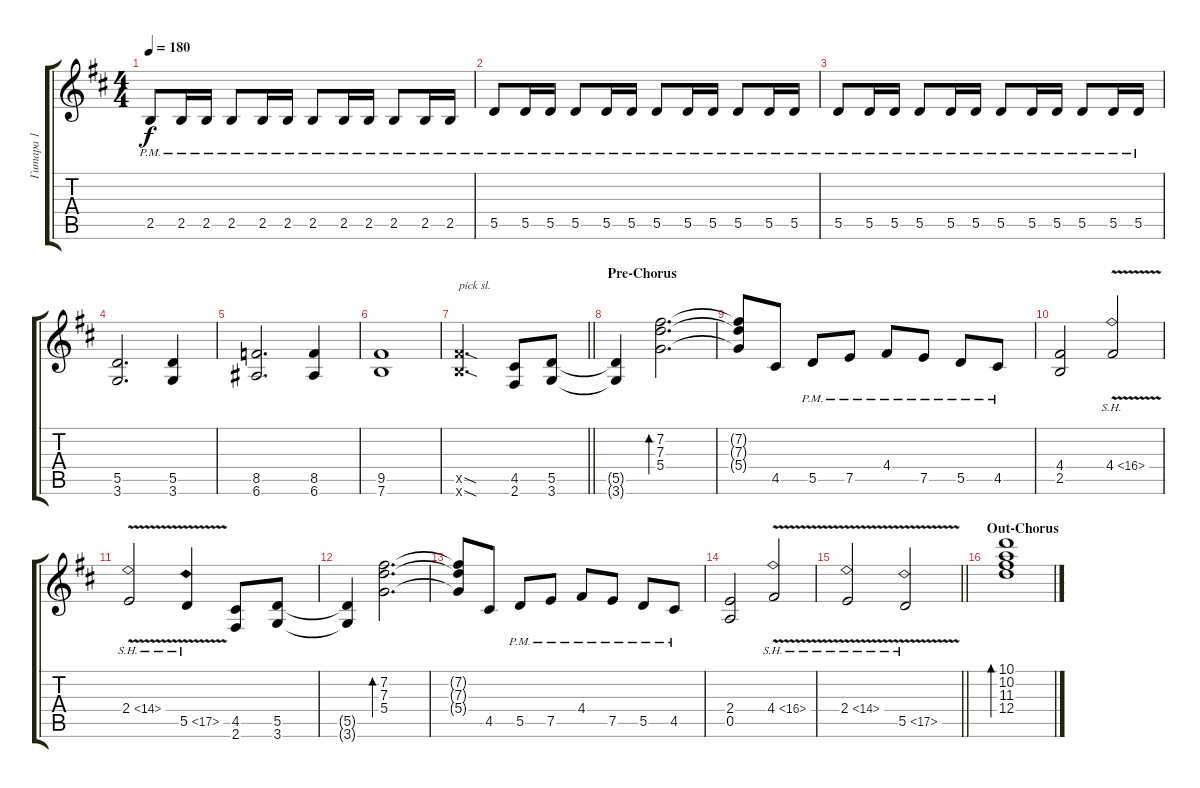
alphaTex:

\track ("Гитара 1" "Гитара 1") {instrument distortionguitar}
\staff {score tabs}
\tuning (E4 B3 G3 D3 A2 E2) {hide}
\ts (4 4)
\tempo 180
\clef g2
\ks bminor
2.5{pm}.8{dy f} 2.5{pm}.16 2.5{pm}.16 2.5{pm}.8 2.5{pm}.16 2.5{pm}.16 2.5{pm}.8 2.5{pm}.16 2.5{pm}.16 2.5{pm}.8 2.5{pm}.16 2.5{pm}.16 |
5.5{pm}.8 5.5{pm}.16 5.5{pm}.16 5.5{pm}.8 5.5{pm}.16 5.5{pm}.16 5.5{pm}.8 5.5{pm}.16 5.5{pm}.16 5.5{pm}.8 5.5{pm}.16 5.5{pm}.16 |
5.5{pm}.8 5.5{pm}.16 5.5{pm}.16 5.5{pm}.8 5.5{pm}.16 5.5{pm}.16 5.5{pm}.8 5.5{pm}.16 5.5{pm}.16 5.5{pm}.8 5.5{pm}.16 5.5{pm}.16 |
(5.5 3.6).2{d} (5.5 3.6).4 |
(8.5 6.6).2{d} (8.5 6.6).4 |
(9.5 7.6).1 |
\barLineRight lightlight
(9.5{sod x} 7.6{sod x}).2{d txt "pick sl."} (4.5 2.6).8 (5.5 3.6).8 |
\section ("" "Pre-Chorus")
(5.5{t} 3.6{t}).4 (7.2 7.3 5.4).2{d bd 60} |
(7.2{t} 7.3{t} 5.4{t}).8 4.5.8 5.5{pm}.8 7.5{pm}.8 4.4{pm}.8 7.5{pm}.8 5.5{pm}.8 4.5{pm}.8 |
(4.4 2.5).2 4.4{sh 12 v}.2 |
2.4{sh 12 v}.2 5.5{sh 12 v}.4 (4.5 2.6).8 (5.5 3.6).8 |
(5.5{t} 3.6{t}).4 (7.2 7.3 5.4).2{d bd 60} |
(7.2{t} 7.3{t} 5.4{t}).8 4.5.8 5.5{pm}.8 7.5{pm}.8 4.4{pm}.8 7.5{pm}.8 5.5{pm}.8 4.5{pm}.8 |
(2.4 0.5).2 4.4{sh 12 v}.2 |
\barLineRight lightlight
2.4{sh 12 v}.2 5.5{sh 12 v}.2 |
\section ("" "Out-Chorus")
(10.1 10.2 11.3 12.4).1{bd 480}
